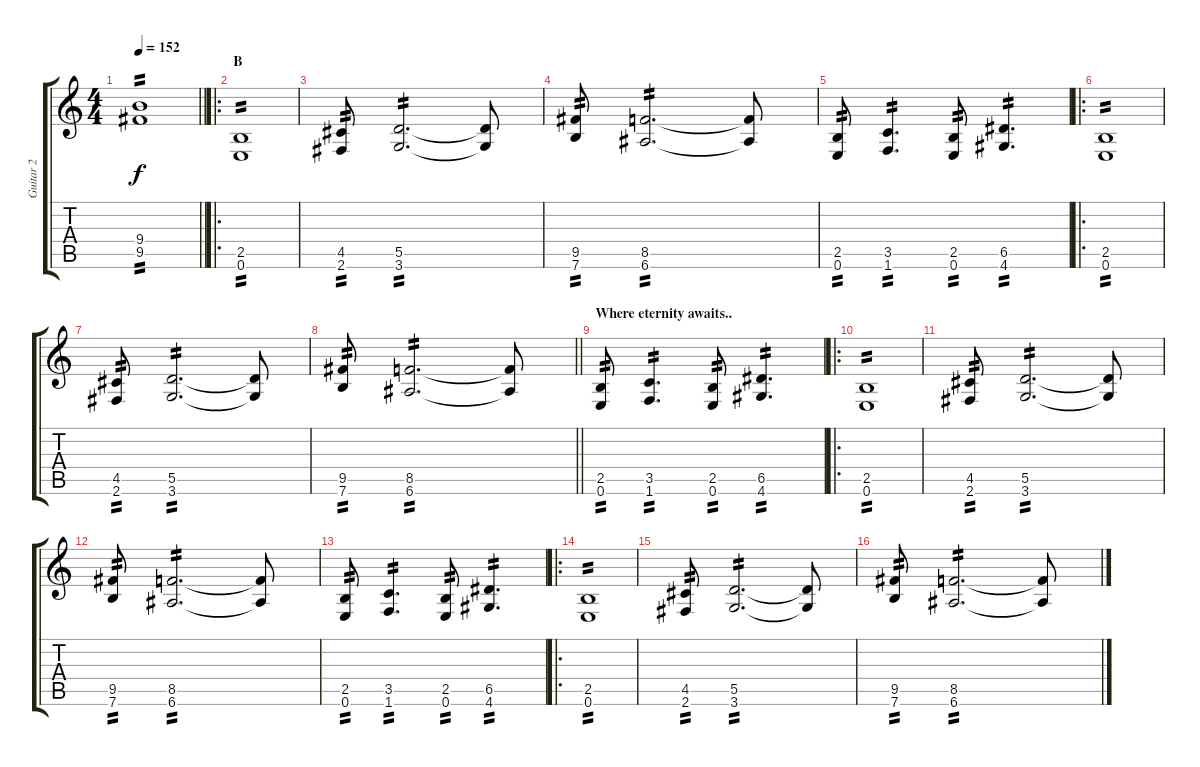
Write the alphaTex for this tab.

\track ("Guitar 2" "Guitar 2") {instrument distortionguitar}
\staff {score tabs}
\tuning (E4 B3 G3 D3 A2 E2) {hide}
\ts (4 4)
\tempo 152
\clef g2
\barLineRight lightlight
\ks c
(9.4 9.5).1{tp 2 dy f} |
\ro
\section ("" "B")
(2.5 0.6).1{tp 2} |
(4.5 2.6).8{tp 2} (5.5 3.6).2{d tp 2} (5.5{t} 3.6{t}).8 |
(9.5 7.6).8{tp 2} (8.5 6.6).2{d tp 2} (8.5{t} 6.6{t}).8 |
(2.5 0.6).8{tp 2} (3.5 1.6).4{d tp 2} (2.5 0.6).8{tp 2} (6.5 4.6).4{d tp 2} |
\ro
(2.5 0.6).1{tp 2} |
(4.5 2.6).8{tp 2} (5.5 3.6).2{d tp 2} (5.5{t} 3.6{t}).8 |
\barLineRight lightlight
(9.5 7.6).8{tp 2} (8.5 6.6).2{d tp 2} (8.5{t} 6.6{t}).8 |
\section ("" "Where eternity awaits..")
(2.5 0.6).8{tp 2} (3.5 1.6).4{d tp 2} (2.5 0.6).8{tp 2} (6.5 4.6).4{d tp 2} |
\ro
(2.5 0.6).1{tp 2} |
(4.5 2.6).8{tp 2} (5.5 3.6).2{d tp 2} (5.5{t} 3.6{t}).8 |
(9.5 7.6).8{tp 2} (8.5 6.6).2{d tp 2} (8.5{t} 6.6{t}).8 |
(2.5 0.6).8{tp 2} (3.5 1.6).4{d tp 2} (2.5 0.6).8{tp 2} (6.5 4.6).4{d tp 2} |
\ro
(2.5 0.6).1{tp 2} |
(4.5 2.6).8{tp 2} (5.5 3.6).2{d tp 2} (5.5{t} 3.6{t}).8 |
(9.5 7.6).8{tp 2} (8.5 6.6).2{d tp 2} (8.5{t} 6.6{t}).8
